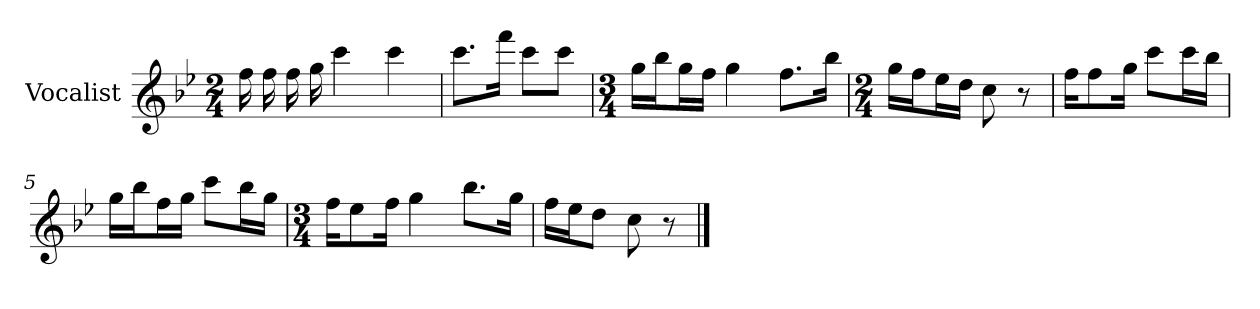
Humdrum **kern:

**kern
*part1
*staff1
*I"Vocalist
*k[b-e-]
*B-:
*M2/4
=
16ff
16ff
16ff
16gg
4ccc
4ccc
=1
8.cccL
16fffJk
8cccL
8cccJ
=2
*M3/4
16ggLL
16bb-J
16ggL
16ffJJ
4gg
8.ffL
16bb-Jk
=3
*M2/4
16ggLL
16ffJ
16ee-L
16ddJJ
8cc
8r
=4
16ffKL
8ff
16ggJk
8cccL
16cccL
16bb-JJ
=5
16ggLL
16bb-J
16ffL
16ggJJ
8cccL
16bb-L
16ggJJ
=6
*M3/4
16ffKL
8ee-
16ffJk
4gg
8.bb-L
16ggJk
=7
16ffLL
16ee-J
8ddJ
8cc
8r
==
*-
